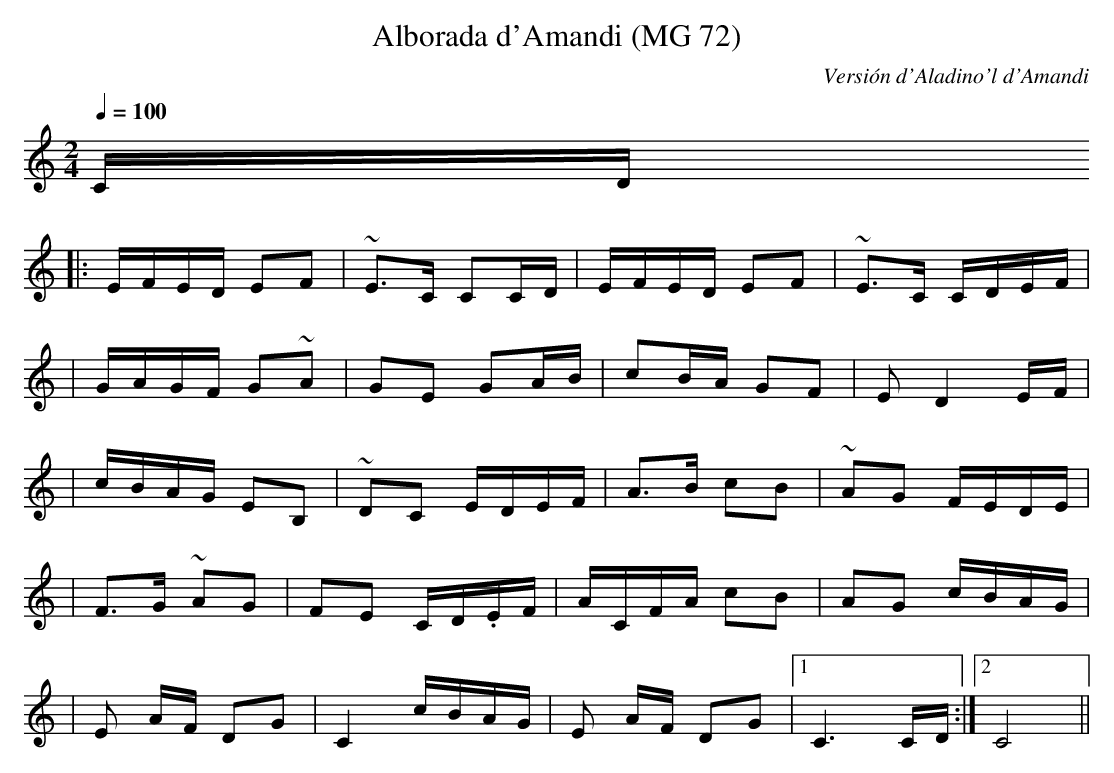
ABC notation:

X:1
T:Alborada d'Amandi (MG 72)
C:Versión d'Aladino'l d'Amandi
E:Comp.
M:2/4
L:1/8
Q:1/4=100
K:C
C/D/
|: E/F/E/D/ EF|~E>C CC/D/|E/F/E/D/ EF|~E>C C/D/E/F/|
|G/A/G/F/ G~A|GE GA/B/|cB/A/ GF|E D2 E/F/|
|c/B/A/G/ EB,|~DC E/D/E/F/|A>B cB|~AG F/E/D/E/|
|F>G ~AG|FE C/D/.E/F/|A/C/F/A/ cB|AG c/B/A/G/|
|E A/F/ DG|C2 c/B/A/G/|E A/F/ DG|[1 C3 C/D/ :|[2 C4||
